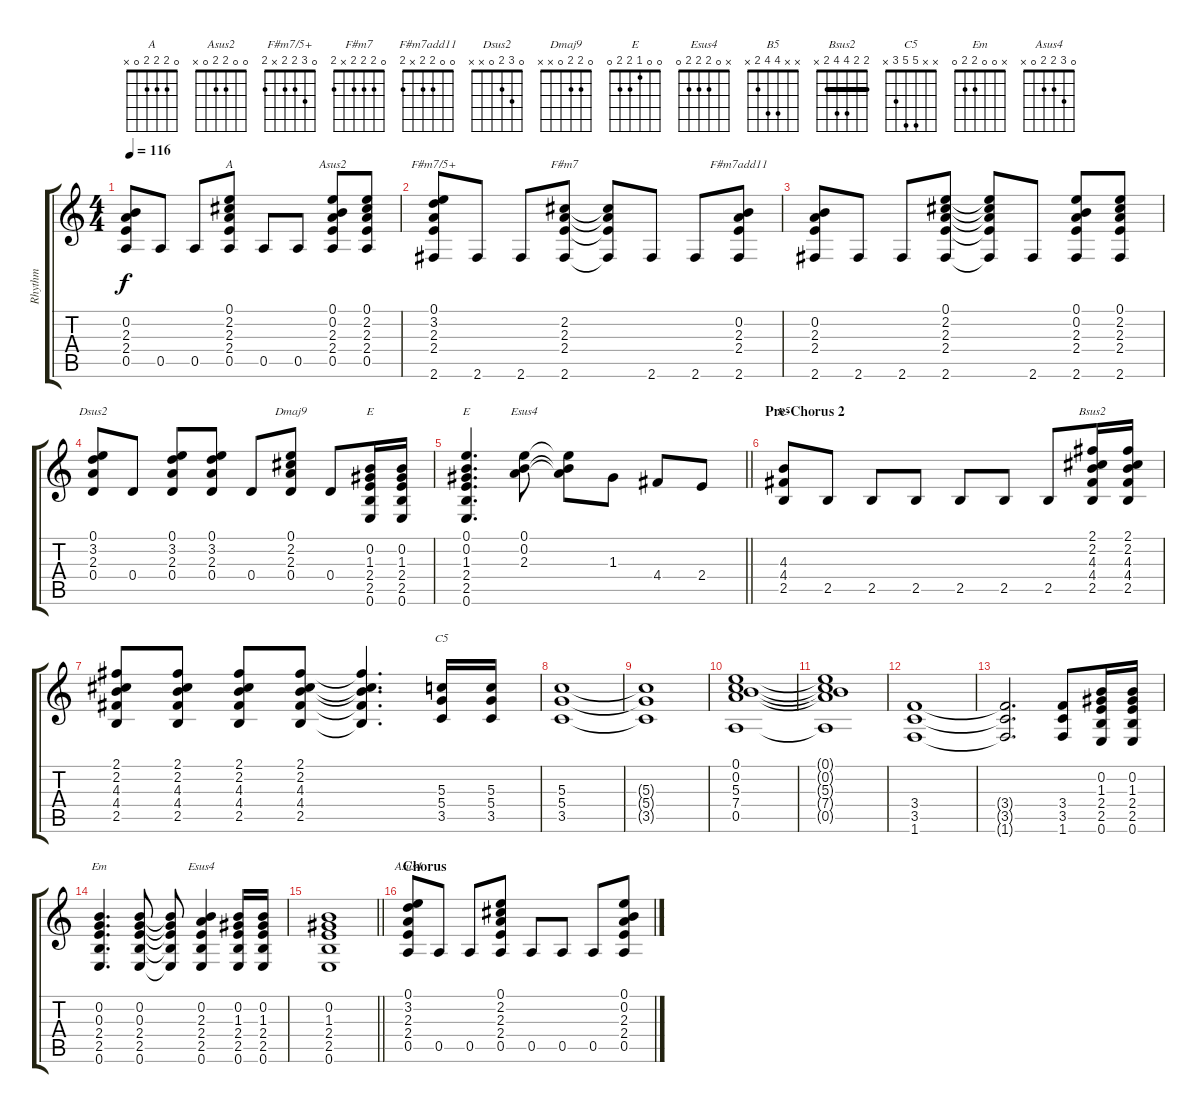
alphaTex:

\track ("Rhythm" "Rhythm") {instrument electricguitarclean}
\staff {score tabs}
\tuning (E4 B3 G3 D3 A2 E2) {hide}
\chord ("A" 0 2 2 2 0 x)
\chord ("Asus2" 0 0 2 2 0 x)
\chord ("F#m7/5+" 0 3 2 2 x 2)
\chord ("F#m7" 0 2 2 2 x 2)
\chord ("F#m7add11" 0 0 2 2 x 2)
\chord ("Dsus2" 0 3 2 0 x x)
\chord ("Dmaj9" 0 2 2 0 x x)
\chord ("E" x 0 1 2 2 0)
\chord ("E" 0 0 1 2 2 0)
\chord ("Esus4" 0 0 2 2 2 0)
\chord ("B5" x x 4 4 2 x)
\chord ("Bsus2" 2 2 4 4 2 x) {barre 2}
\chord ("C5" x x 5 5 3 x)
\chord ("Em" x 0 0 2 2 0)
\chord ("Esus4" x 0 2 2 2 0)
\chord ("Asus4" 0 3 2 2 0 x)
\ts (4 4)
\tempo 116
\clef g2
\ks c
(0.2 2.3 2.4 0.5).8{dy f} 0.5.8 0.5.8 (0.1 2.2 2.3 2.4 0.5).8{ch "A"} 0.5.8 0.5.8 (0.1 0.2 2.3 2.4 0.5).8{ch "Asus2"} (0.1 2.2 2.3 2.4 0.5).8 |
(0.1 3.2 2.3 2.4 2.6).8{ch "F#m7/5+"} 2.6.8 2.6.8 (2.2 2.3 2.4 2.6).8{ch "F#m7"} (2.2{t} 2.3{t} 2.4{t} 2.6{t}).8 2.6.8 2.6.8 (0.2 2.3 2.4 2.6).8{ch "F#m7add11"} |
(0.2 2.3 2.4 2.6).8 2.6.8 2.6.8 (0.1 2.2 2.3 2.4 2.6).8 (0.1{t} 2.2{t} 2.3{t} 2.4{t} 2.6{t}).8 2.6.8 (0.1 0.2 2.3 2.4 2.6).8 (0.1 2.2 2.3 2.4 2.6).8 |
(0.1 3.2 2.3 0.4).8{ch "Dsus2"} 0.4.8 (0.1 3.2 2.3 0.4).8 (0.1 3.2 2.3 0.4).8 0.4.8 (0.1 2.2 2.3 0.4).8{ch "Dmaj9"} 0.4.8 (0.2 1.3 2.4 2.5 0.6).16{ch "E"} (0.2 1.3 2.4 2.5 0.6).16 |
\barLineRight lightlight
(0.1 0.2 1.3 2.4 2.5 0.6).4{d ch "E"} (0.1 0.2 2.3).8{ch "Esus4"} (0.1{t} 0.2{t} 2.3{t}).8 1.3.8 4.4.8 2.4.8 |
\section ("" "Pre-Chorus 2")
(4.3 4.4 2.5).8{ch "B5"} 2.5.8 2.5.8 2.5.8 2.5.8 2.5.8 2.5.8 (2.1 2.2 4.3 4.4 2.5).16{ch "Bsus2"} (2.1 2.2 4.3 4.4 2.5).16 |
(2.1 2.2 4.3 4.4 2.5).8 (2.1 2.2 4.3 4.4 2.5).8 (2.1 2.2 4.3 4.4 2.5).8 (2.1 2.2 4.3 4.4 2.5).8 (2.1{t} 2.2{t} 4.3{t} 4.4{t} 2.5{t}).4{d} (5.3 5.4 3.5).16{ch "C5"} (5.3 5.4 3.5).16 |
(5.3 5.4 3.5).1 |
(5.3{t} 5.4{t} 3.5{t}).1 |
(0.1 0.2 5.3 7.4 0.5).1 |
(0.1{t} 0.2{t} 5.3{t} 7.4{t} 0.5{t}).1 |
(3.4 3.5 1.6).1 |
(3.4{t} 3.5{t} 1.6{t}).2{d} (3.4 3.5 1.6).8 (0.2 1.3 2.4 2.5 0.6).16 (0.2 1.3 2.4 2.5 0.6).16 |
(0.2 0.3 2.4 2.5 0.6).4{d ch "Em"} (0.2 0.3 2.4 2.5 0.6).8 (0.2{t} 0.3{t} 2.4{t} 2.5{t} 0.6{t}).8 (0.2 2.3 2.4 2.5 0.6).4{ch "Esus4"} (0.2 1.3 2.4 2.5 0.6).16 (0.2 1.3 2.4 2.5 0.6).16 |
\barLineRight lightlight
(0.2 1.3 2.4 2.5 0.6).1 |
\section ("" "Chorus")
(0.1 3.2 2.3 2.4 0.5).8{ch "Asus4"} 0.5.8 0.5.8 (0.1 2.2 2.3 2.4 0.5).8 0.5.8 0.5.8 0.5.8 (0.1 0.2 2.3 2.4 0.5).8
